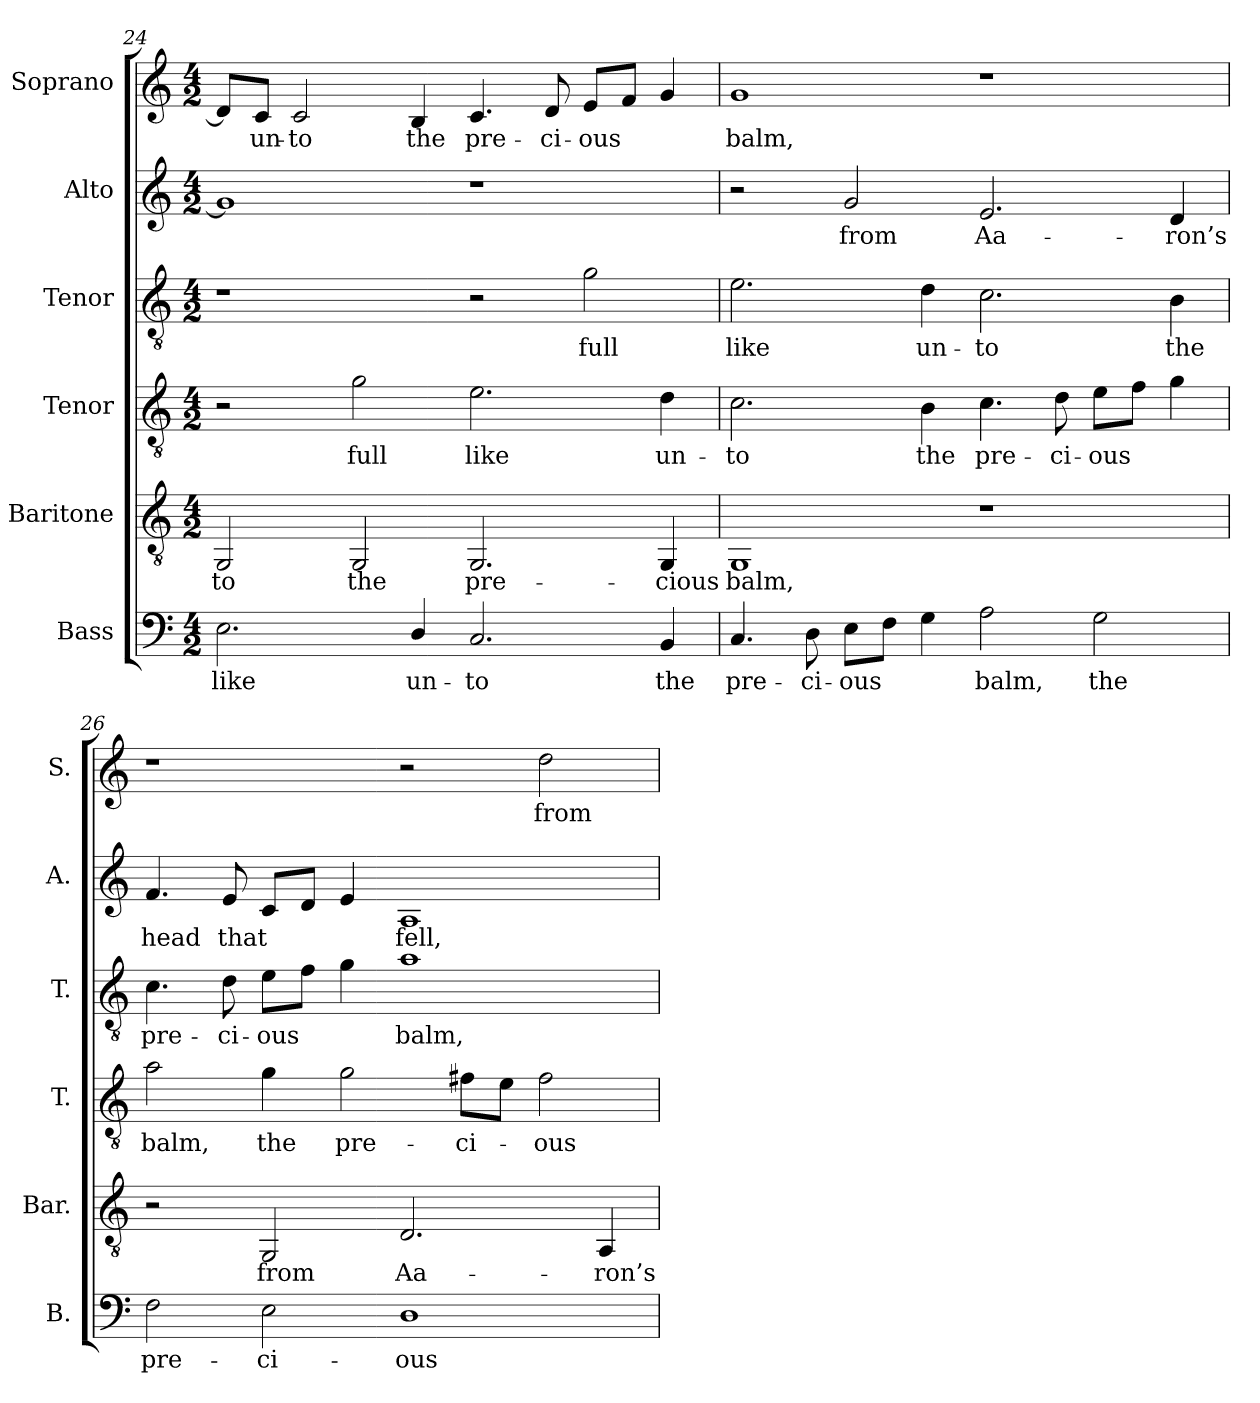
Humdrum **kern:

**kern	**text	**kern	**text	**kern	**text	**kern	**text	**kern	**text	**kern	**text
*part6	*part6	*part5	*part5	*part4	*part4	*part3	*part3	*part2	*part2	*part1	*part1
*staff6	*staff6	*staff5	*staff5	*staff4	*staff4	*staff3	*staff3	*staff2	*staff2	*staff1	*staff1
*I"Bass	*	*I"Baritone	*	*I"Tenor	*	*I"Tenor	*	*I"Alto	*	*I"Soprano	*
*I'B.	*	*I'Bar.	*	*I'T.	*	*I'T.	*	*I'A.	*	*I'S.	*
!!LO:PB:g=z
*clefF4	*	*clefGv2	*	*clefGv2	*	*clefGv2	*	*clefG2	*	*clefG2	*
*	*	*	*	*ITrd7c12	*	*ITrd7c12	*	*	*	*	*
*k[]	*	*k[]	*	*k[]	*	*k[]	*	*k[]	*	*k[]	*
*C:	*	*C:	*	*C:	*	*C:	*	*C:	*	*C:	*
*M4/2	*	*M4/2	*	*M4/2	*	*M4/2	*	*M4/2	*	*M4/2	*
=24	=24	=24	=24	=24	=24	=24	=24	=24	=24	=24	=24
!	!LO:LY:b:color=#000000	!	!	!	!	!	!	!	!	!	!
!	!	!	!LO:LY:b:color=#000000	!	!	!	!	!	!	!	!
2.Ei\	like	2GGi/	-to	2r	.	1r	.	1gi]	.	8di/L]	.
!	!	!	!	!	!	!	!	!	!	!	!LO:LY:b:color=#000000
.	.	.	.	.	.	.	.	.	.	8ci/J	un-
!	!	!	!	!	!	!	!	!	!	!	!LO:LY:b:color=#000000
.	.	.	.	.	.	.	.	.	.	2ci/	-to
!	!	!	!LO:LY:b:color=#000000	!	!	!	!	!	!	!	!
!	!	!	!	!	!LO:LY:b:color=#000000	!	!	!	!	!	!
.	.	2GGi/	the	2Gi\	full	.	.	.	.	.	.
!	!LO:LY:b:color=#000000	!	!	!	!	!	!	!	!	!	!
!	!	!	!	!	!	!	!	!	!	!	!LO:LY:b:color=#000000
4Di/	un-	.	.	.	.	.	.	.	.	4Bi/	the
!	!LO:LY:b:color=#000000	!	!	!	!	!	!	!	!	!	!
!	!	!	!LO:LY:b:color=#000000	!	!	!	!	!	!	!	!
!	!	!	!	!	!LO:LY:b:color=#000000	!	!	!	!	!	!
!	!	!	!	!	!	!	!	!	!	!	!LO:LY:b:color=#000000
2.Ci/	-to	2.GGi/	pre-	2.Ei\	like	2r	.	1r	.	4.ci/	pre-
!	!	!	!	!	!	!	!	!	!	!	!LO:LY:b:color=#000000
.	.	.	.	.	.	.	.	.	.	8di/	-ci-
!	!	!	!	!	!	!	!LO:LY:b:color=#000000	!	!	!	!
!	!	!	!	!	!	!	!	!	!	!	!LO:LY:b:color=#000000
.	.	.	.	.	.	2Gi\	full	.	.	8ei/L	-ous
.	.	.	.	.	.	.	.	.	.	8fi/J	.
!	!LO:LY:b:color=#000000	!	!	!	!	!	!	!	!	!	!
!	!	!	!LO:LY:b:color=#000000	!	!	!	!	!	!	!	!
!	!	!	!	!	!LO:LY:b:color=#000000	!	!	!	!	!	!
4BBi/	the	4GGi/	-cious	4Di\	un-	.	.	.	.	4gi/	.
=25	=25	=25	=25	=25	=25	=25	=25	=25	=25	=25	=25
!	!LO:LY:b:color=#000000	!	!	!	!	!	!	!	!	!	!
!	!	!	!LO:LY:b:color=#000000	!	!	!	!	!	!	!	!
!	!	!	!	!	!LO:LY:b:color=#000000	!	!	!	!	!	!
!	!	!	!	!	!	!	!LO:LY:b:color=#000000	!	!	!	!
!	!	!	!	!	!	!	!	!	!	!	!LO:LY:b:color=#000000
4.Ci/	pre-	1GGi	balm,	2.Ci\	-to	2.Ei\	like	2r	.	1gi	balm,
!	!LO:LY:b:color=#000000	!	!	!	!	!	!	!	!	!	!
8Di\	-ci-	.	.	.	.	.	.	.	.	.	.
!	!LO:LY:b:color=#000000	!	!	!	!	!	!	!	!	!	!
!	!	!	!	!	!	!	!	!	!LO:LY:b:color=#000000	!	!
8Ei\L	-ous	.	.	.	.	.	.	2gi/	from	.	.
8Fi\J	.	.	.	.	.	.	.	.	.	.	.
!	!	!	!	!	!LO:LY:b:color=#000000	!	!	!	!	!	!
!	!	!	!	!	!	!	!LO:LY:b:color=#000000	!	!	!	!
4Gi\	.	.	.	4BBi\	the	4Di\	un-	.	.	.	.
!	!LO:LY:b:color=#000000	!	!	!	!	!	!	!	!	!	!
!	!	!	!	!	!LO:LY:b:color=#000000	!	!	!	!	!	!
!	!	!	!	!	!	!	!LO:LY:b:color=#000000	!	!	!	!
!	!	!	!	!	!	!	!	!	!LO:LY:b:color=#000000	!	!
2Ai\	balm,	1r	.	4.Ci\	pre-	2.Ci\	-to	2.ei/	Aa-	1r	.
!	!	!	!	!	!LO:LY:b:color=#000000	!	!	!	!	!	!
.	.	.	.	8Di\	-ci-	.	.	.	.	.	.
!	!LO:LY:b:color=#000000	!	!	!	!	!	!	!	!	!	!
!	!	!	!	!	!LO:LY:b:color=#000000	!	!	!	!	!	!
2Gi\	the	.	.	8Ei\L	-ous	.	.	.	.	.	.
.	.	.	.	8Fi\J	.	.	.	.	.	.	.
!	!	!	!	!	!	!	!LO:LY:b:color=#000000	!	!	!	!
!	!	!	!	!	!	!	!	!	!LO:LY:b:color=#000000	!	!
.	.	.	.	4Gi\	.	4BBi\	the	4di/	-ron’s	.	.
=26	=26	=26	=26	=26	=26	=26	=26	=26	=26	=26	=26
!	!LO:LY:b:color=#000000	!	!	!	!	!	!	!	!	!	!
!	!	!	!	!	!LO:LY:b:color=#000000	!	!	!	!	!	!
!	!	!	!	!	!	!	!LO:LY:b:color=#000000	!	!	!	!
!	!	!	!	!	!	!	!	!	!LO:LY:b:color=#000000	!	!
2Fi\	pre-	2r	.	2Ai\	balm,	4.Ci\	pre-	4.fi/	head	1r	.
!	!	!	!	!	!	!	!LO:LY:b:color=#000000	!	!	!	!
!	!	!	!	!	!	!	!	!	!LO:LY:b:color=#000000	!	!
.	.	.	.	.	.	8Di\	-ci-	8ei/	that	.	.
!	!LO:LY:b:color=#000000	!	!	!	!	!	!	!	!	!	!
!	!	!	!LO:LY:b:color=#000000	!	!	!	!	!	!	!	!
!	!	!	!	!	!LO:LY:b:color=#000000	!	!	!	!	!	!
!	!	!	!	!	!	!	!LO:LY:b:color=#000000	!	!	!	!
2Ei\	-ci-	2GGi/	from	4Gi\	the	8Ei\L	-ous	8ci/L	.	.	.
.	.	.	.	.	.	8Fi\J	.	8di/J	.	.	.
!	!	!	!	!	!LO:LY:b:color=#000000	!	!	!	!	!	!
.	.	.	.	2Gi\	pre-	4Gi\	.	4ei/	.	.	.
!	!LO:LY:b:color=#000000	!	!	!	!	!	!	!	!	!	!
!	!	!	!LO:LY:b:color=#000000	!	!	!	!	!	!	!	!
!	!	!	!	!	!	!	!LO:LY:b:color=#000000	!	!	!	!
!	!	!	!	!	!	!	!	!	!LO:LY:b:color=#000000	!	!
1Di	-ous	2.Di/	Aa-	.	.	1Ai	balm,	1Ai	fell,	2r	.
!	!	!	!	!	!LO:LY:b:color=#000000	!	!	!	!	!	!
.	.	.	.	8F#Xi\L	-ci-	.	.	.	.	.	.
.	.	.	.	8Ei\J	.	.	.	.	.	.	.
!	!	!	!	!	!LO:LY:b:color=#000000	!	!	!	!	!	!
!	!	!	!	!	!	!	!	!	!	!	!LO:LY:b:color=#000000
.	.	.	.	2F#i\	-ous	.	.	.	.	2ddi\	from
!	!	!	!LO:LY:b:color=#000000	!	!	!	!	!	!	!	!
.	.	4AAi/	-ron’s	.	.	.	.	.	.	.	.
=	=	=	=	=	=	=	=	=	=	=	=
*-	*-	*-	*-	*-	*-	*-	*-	*-	*-	*-	*-
